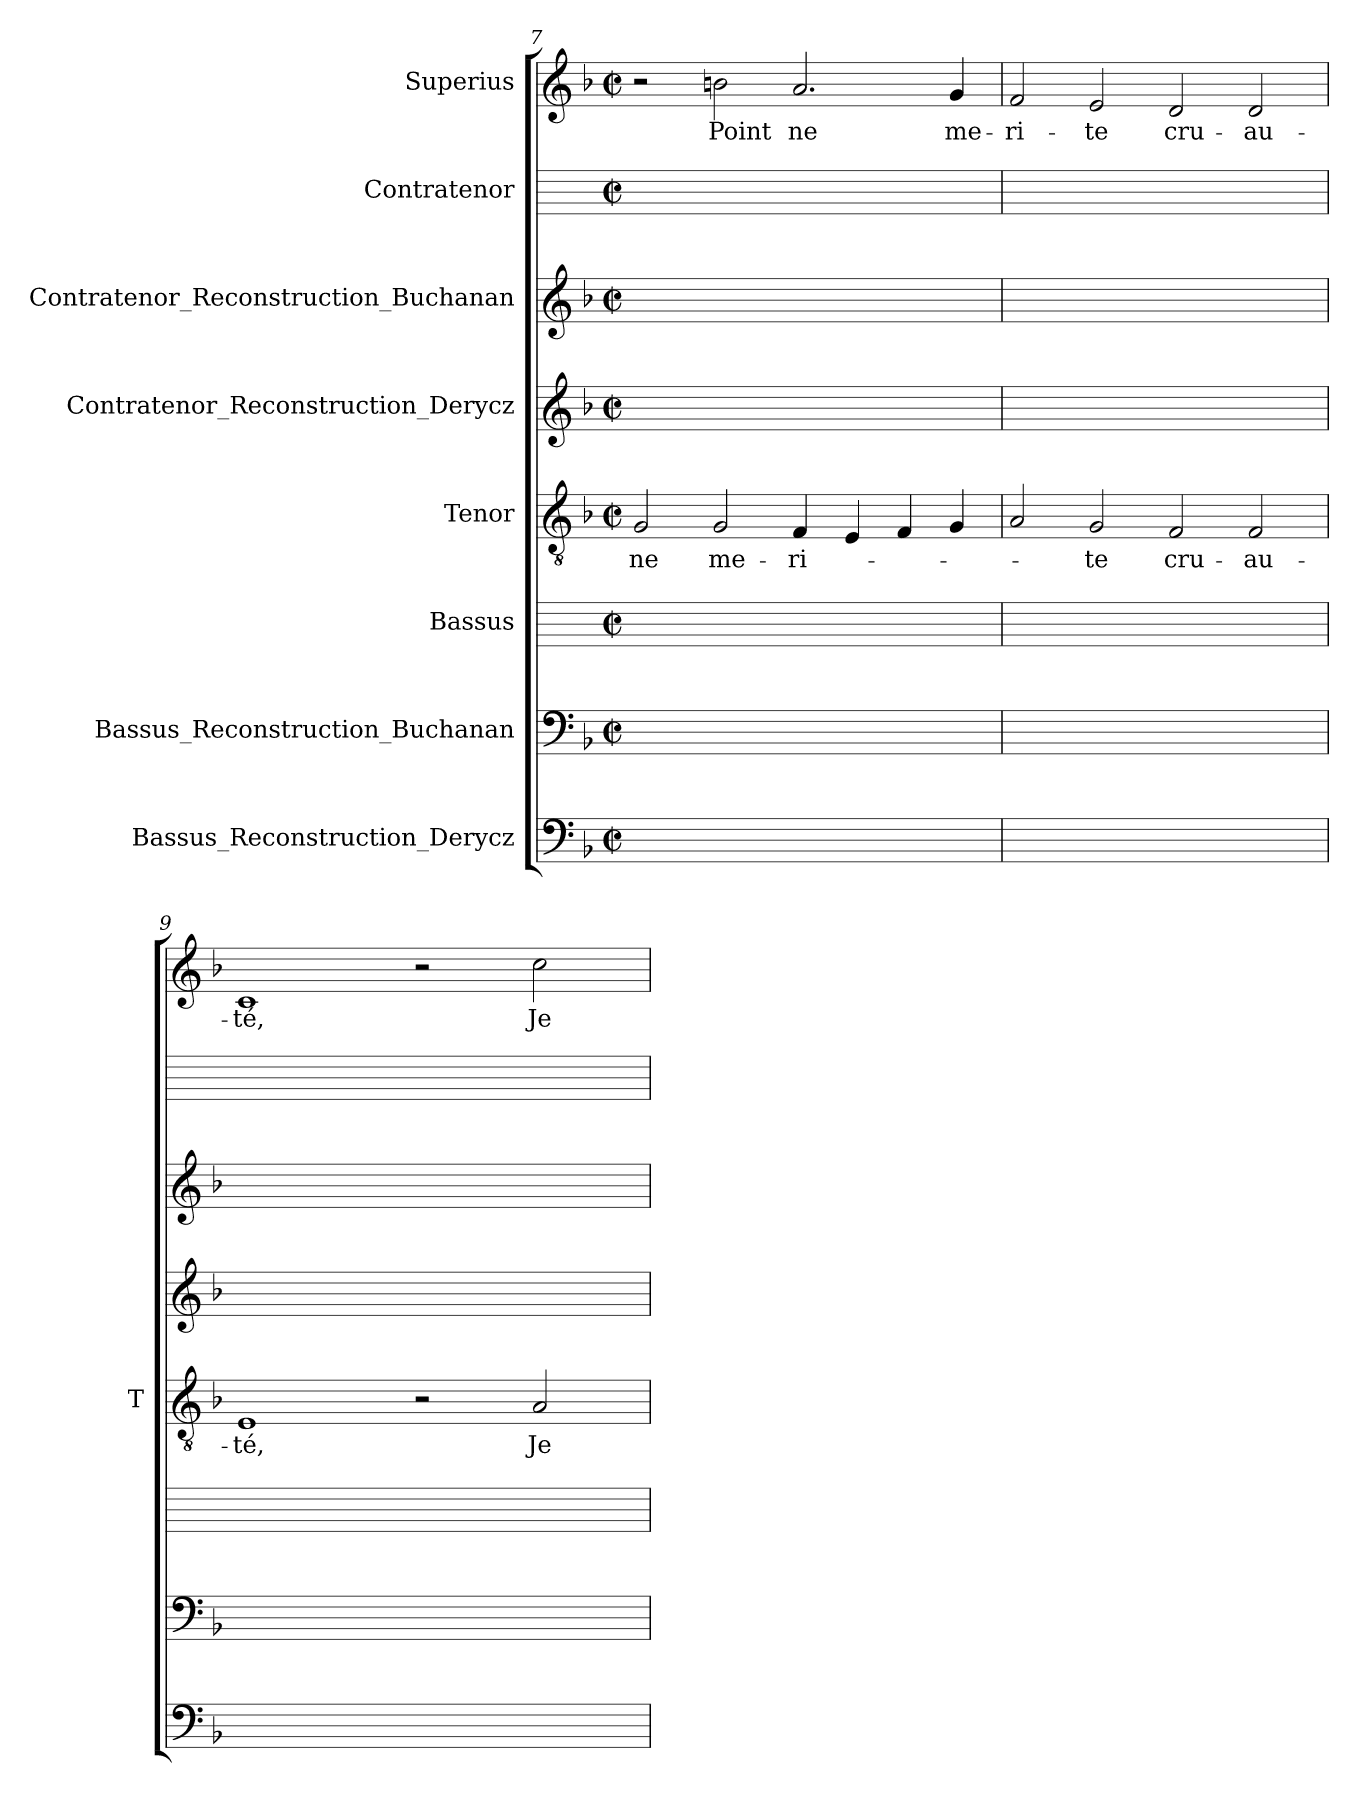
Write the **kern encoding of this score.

**kern	**kern	**kern	**kern	**text	**kern	**kern	**kern	**kern	**text
*part8	*part7	*part6	*part5	*part5	*part4	*part3	*part2	*part1	*part1
*staff8	*staff7	*staff6	*staff5	*staff5	*staff4	*staff3	*staff2	*staff1	*staff1
*I"Bassus_Reconstruction_Derycz	*I"Bassus_Reconstruction_Buchanan	*I"Bassus	*I"Tenor	*	*I"Contratenor_Reconstruction_Derycz	*I"Contratenor_Reconstruction_Buchanan	*I"Contratenor	*I"Superius	*
*	*	*	*I'T	*	*	*	*	*	*
!!LO:PB:g=z
*clefF4	*clefF4	*	*clefGv2	*	*clefG2	*clefG2	*	*clefG2	*
*k[b-]	*k[b-]	*	*k[b-]	*	*k[b-]	*k[b-]	*	*k[b-]	*
*F:	*F:	*	*F:	*	*F:	*F:	*	*F:	*
*M2/2	*M2/2	*M2/2	*M2/2	*	*M2/2	*M2/2	*M2/2	*M2/2	*
*met(c|)	*met(c|)	*met(c|)	*met(c|)	*	*met(c|)	*met(c|)	*met(c|)	*met(c|)	*
=7	=7	=7	=7	=7	=7	=7	=7	=7	=7
0ryy	0ryy	0ryy	2G	-ne	0ryy	0ryy	0ryy	2r	.
.	.	.	2G	me-	.	.	.	2b	-Point
.	.	.	4F	ri-	.	.	.	2.a	-ne
.	.	.	4E	.	.	.	.	.	.
.	.	.	4F	.	.	.	.	.	.
.	.	.	4G	.	.	.	.	4g	me-
=8	=8	=8	=8	=8	=8	=8	=8	=8	=8
0ryy	0ryy	0ryy	2A	.	0ryy	0ryy	0ryy	2f	ri-
.	.	.	2G	-te	.	.	.	2e	-te
.	.	.	2F	cru-	.	.	.	2d	cru-
.	.	.	2F	au-	.	.	.	2d	au-
=9	=9	=9	=9	=9	=9	=9	=9	=9	=9
0ryy	0ryy	0ryy	1E	-té,	0ryy	0ryy	0ryy	1c	-té,
.	.	.	2r	.	.	.	.	2r	.
.	.	.	2A	-Je	.	.	.	2cc	-Je
=	=	=	=	=	=	=	=	=	=
*-	*-	*-	*-	*-	*-	*-	*-	*-	*-
